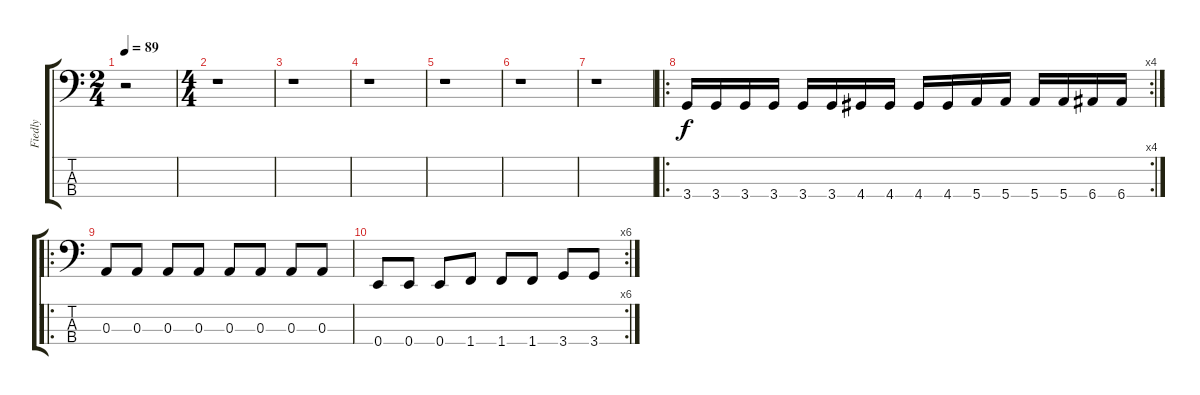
\track ("Fiedly" "Fiedly") {instrument electricbassfinger}
\staff {score tabs}
\tuning (G2 D2 A1 E1) {hide}
\ts (2 4)
\tempo 89
\clef f4
\ks c
r.2{dy f} |
\ts (4 4)
r.1 |
r.1 |
r.1 |
r.1 |
r.1 |
r.1 |
\ro
\rc 4
3.4.16 3.4.16 3.4.16 3.4.16 3.4.16 3.4.16 4.4.16 4.4.16 4.4.16 4.4.16 5.4.16 5.4.16 5.4.16 5.4.16 6.4.16 6.4.16 |
\ro
0.3.8 0.3.8 0.3.8 0.3.8 0.3.8 0.3.8 0.3.8 0.3.8 |
\rc 6
0.4.8 0.4.8 0.4.8 1.4.8 1.4.8 1.4.8 3.4.8 3.4.8
